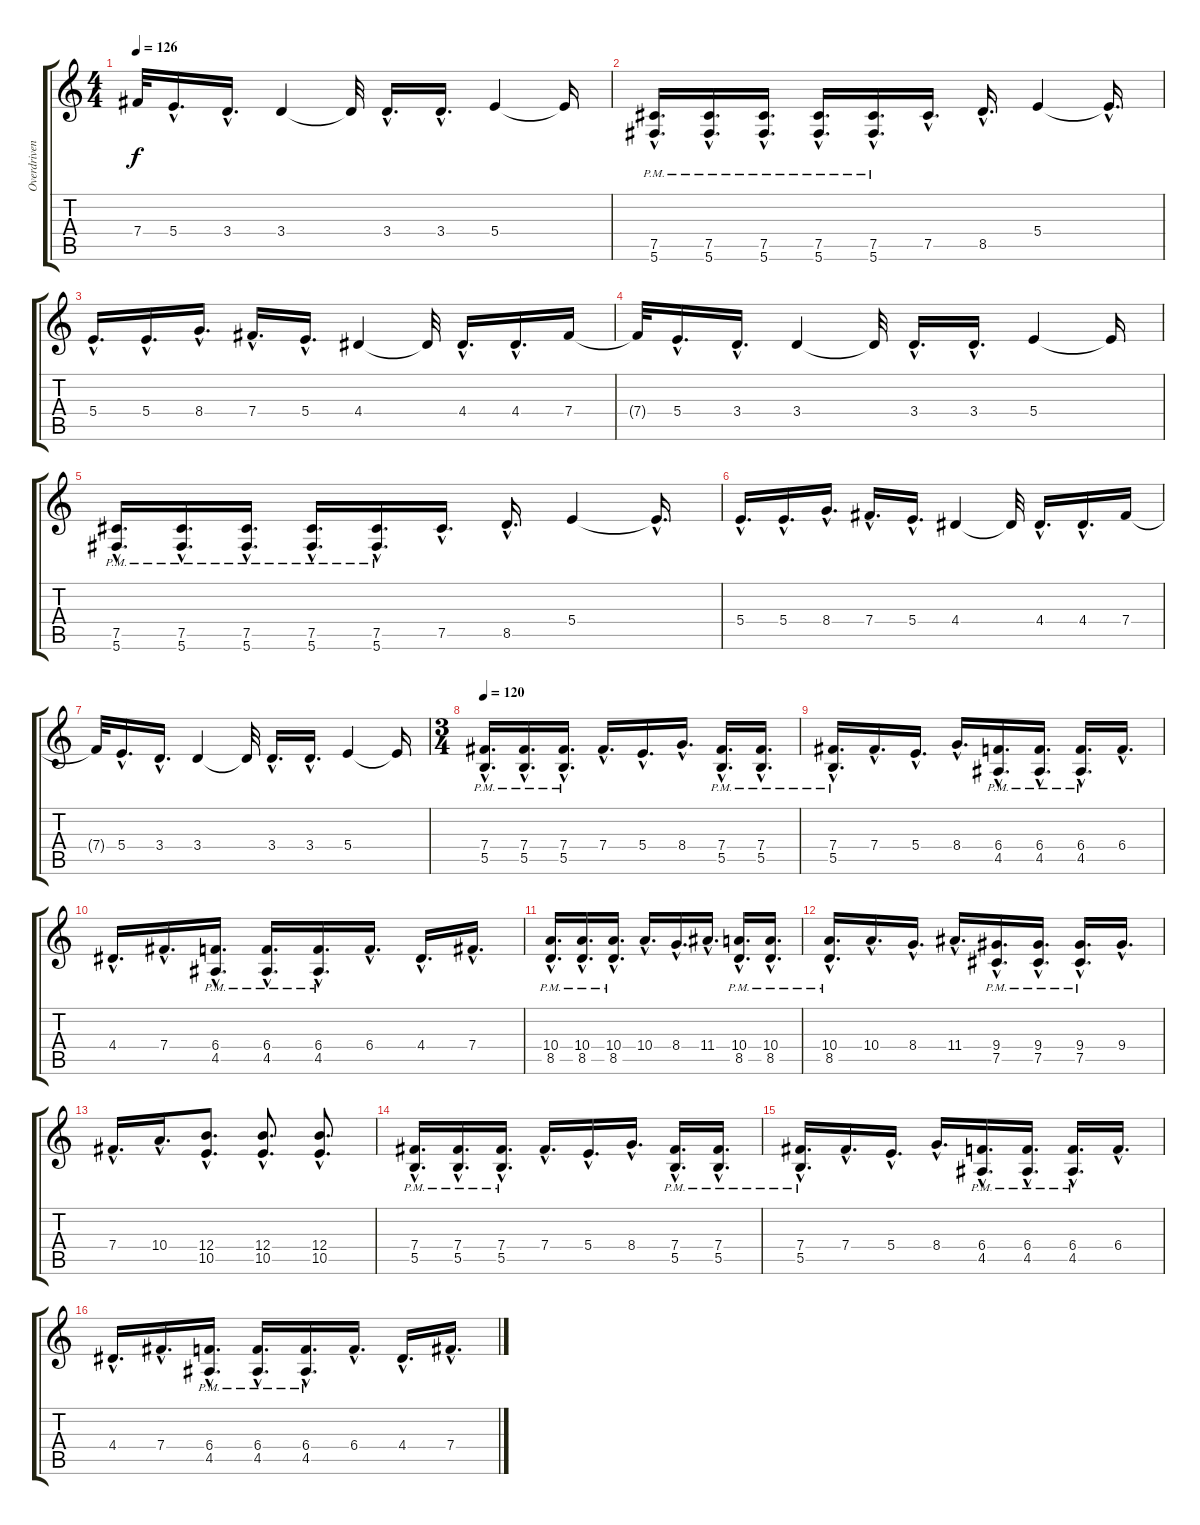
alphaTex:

\track ("Overdriven Guitar" "Overdriven") {instrument overdrivenguitar}
\staff {score tabs}
\tuning (Db4 Ab3 E3 B2 Gb2 Db2) {hide}
\ts (4 4)
\tempo 126
\clef g2
\ks c
7.4{t}.32{dy f} 5.4{hac}.16{d} 3.4{hac}.16{d} 3.4.4 3.4{t}.32 3.4{hac}.16{d} 3.4{hac}.16{d} 5.4.4 5.4{t}.16 |
(7.5{hac pm} 5.6{hac pm}).16{d} (7.5{hac pm} 5.6{hac pm}).16{d} (7.5{hac pm} 5.6{hac pm}).16{d} (7.5{hac pm} 5.6{hac pm}).16{d} (7.5{hac pm} 5.6{hac pm}).16{d} 7.5{hac}.16{d} 8.5{hac}.16{d} 5.4.4 5.4{hac t}.16{d} |
5.4{hac}.16{d} 5.4{hac}.16{d} 8.4{hac}.16{d} 7.4{hac}.16{d} 5.4{hac}.16{d} 4.4.4 4.4{t}.32 4.4{hac}.16{d} 4.4{hac}.16{d} 7.4.16 |
7.4{t}.32 5.4{hac}.16{d} 3.4{hac}.16{d} 3.4.4 3.4{t}.32 3.4{hac}.16{d} 3.4{hac}.16{d} 5.4.4 5.4{t}.16 |
(7.5{hac pm} 5.6{hac pm}).16{d} (7.5{hac pm} 5.6{hac pm}).16{d} (7.5{hac pm} 5.6{hac pm}).16{d} (7.5{hac pm} 5.6{hac pm}).16{d} (7.5{hac pm} 5.6{hac pm}).16{d} 7.5{hac}.16{d} 8.5{hac}.16{d} 5.4.4 5.4{hac t}.16{d} |
5.4{hac}.16{d} 5.4{hac}.16{d} 8.4{hac}.16{d} 7.4{hac}.16{d} 5.4{hac}.16{d} 4.4.4 4.4{t}.32 4.4{hac}.16{d} 4.4{hac}.16{d} 7.4.16 |
7.4{t}.32 5.4{hac}.16{d} 3.4{hac}.16{d} 3.4.4 3.4{t}.32 3.4{hac}.16{d} 3.4{hac}.16{d} 5.4.4 5.4{t}.16 |
\ts (3 4)
\section ("" "")
\tempo 120
(7.4{hac pm} 5.5{hac pm}).16{d} (7.4{hac pm} 5.5{hac pm}).16{d} (7.4{hac pm} 5.5{hac pm}).16{d} 7.4{hac}.16{d} 5.4{hac}.16{d} 8.4{hac}.16{d} (7.4{hac pm} 5.5{hac pm}).16{d} (7.4{hac pm} 5.5{hac pm}).16{d} |
(7.4{hac pm} 5.5{hac pm}).16{d} 7.4{hac}.16{d} 5.4{hac}.16{d} 8.4{hac}.16{d} (6.4{hac pm} 4.5{hac pm}).16{d} (6.4{hac pm} 4.5{hac pm}).16{d} (6.4{hac pm} 4.5{hac pm}).16{d} 6.4{hac}.16{d} |
4.4{hac}.16{d} 7.4{hac}.16{d} (6.4{hac pm} 4.5{hac pm}).16{d} (6.4{hac pm} 4.5{hac pm}).16{d} (6.4{hac pm} 4.5{hac pm}).16{d} 6.4{hac}.16{d} 4.4{hac}.16{d} 7.4{hac}.16{d} |
(10.4{hac pm} 8.5{hac pm}).16{d} (10.4{hac pm} 8.5{hac pm}).16{d} (10.4{hac pm} 8.5{hac pm}).16{d} 10.4{hac}.16{d} 8.4{hac}.16{d} 11.4{hac}.16{d} (10.4{hac pm} 8.5{hac pm}).16{d} (10.4{hac pm} 8.5{hac pm}).16{d} |
(10.4{hac pm} 8.5{hac pm}).16{d} 10.4{hac}.16{d} 8.4{hac}.16{d} 11.4{hac}.16{d} (9.4{hac pm} 7.5{hac pm}).16{d} (9.4{hac pm} 7.5{hac pm}).16{d} (9.4{hac pm} 7.5{hac pm}).16{d} 9.4{hac}.16{d} |
7.4{hac}.16{d} 10.4{hac}.16{d} (12.4{hac} 10.5{hac}).8{d} (12.4{hac} 10.5{hac}).8{d} (12.4{hac} 10.5{hac}).8{d} |
(7.4{hac pm} 5.5{hac pm}).16{d} (7.4{hac pm} 5.5{hac pm}).16{d} (7.4{hac pm} 5.5{hac pm}).16{d} 7.4{hac}.16{d} 5.4{hac}.16{d} 8.4{hac}.16{d} (7.4{hac pm} 5.5{hac pm}).16{d} (7.4{hac pm} 5.5{hac pm}).16{d} |
(7.4{hac pm} 5.5{hac pm}).16{d} 7.4{hac}.16{d} 5.4{hac}.16{d} 8.4{hac}.16{d} (6.4{hac pm} 4.5{hac pm}).16{d} (6.4{hac pm} 4.5{hac pm}).16{d} (6.4{hac pm} 4.5{hac pm}).16{d} 6.4{hac}.16{d} |
4.4{hac}.16{d} 7.4{hac}.16{d} (6.4{hac pm} 4.5{hac pm}).16{d} (6.4{hac pm} 4.5{hac pm}).16{d} (6.4{hac pm} 4.5{hac pm}).16{d} 6.4{hac}.16{d} 4.4{hac}.16{d} 7.4{hac}.16{d}
